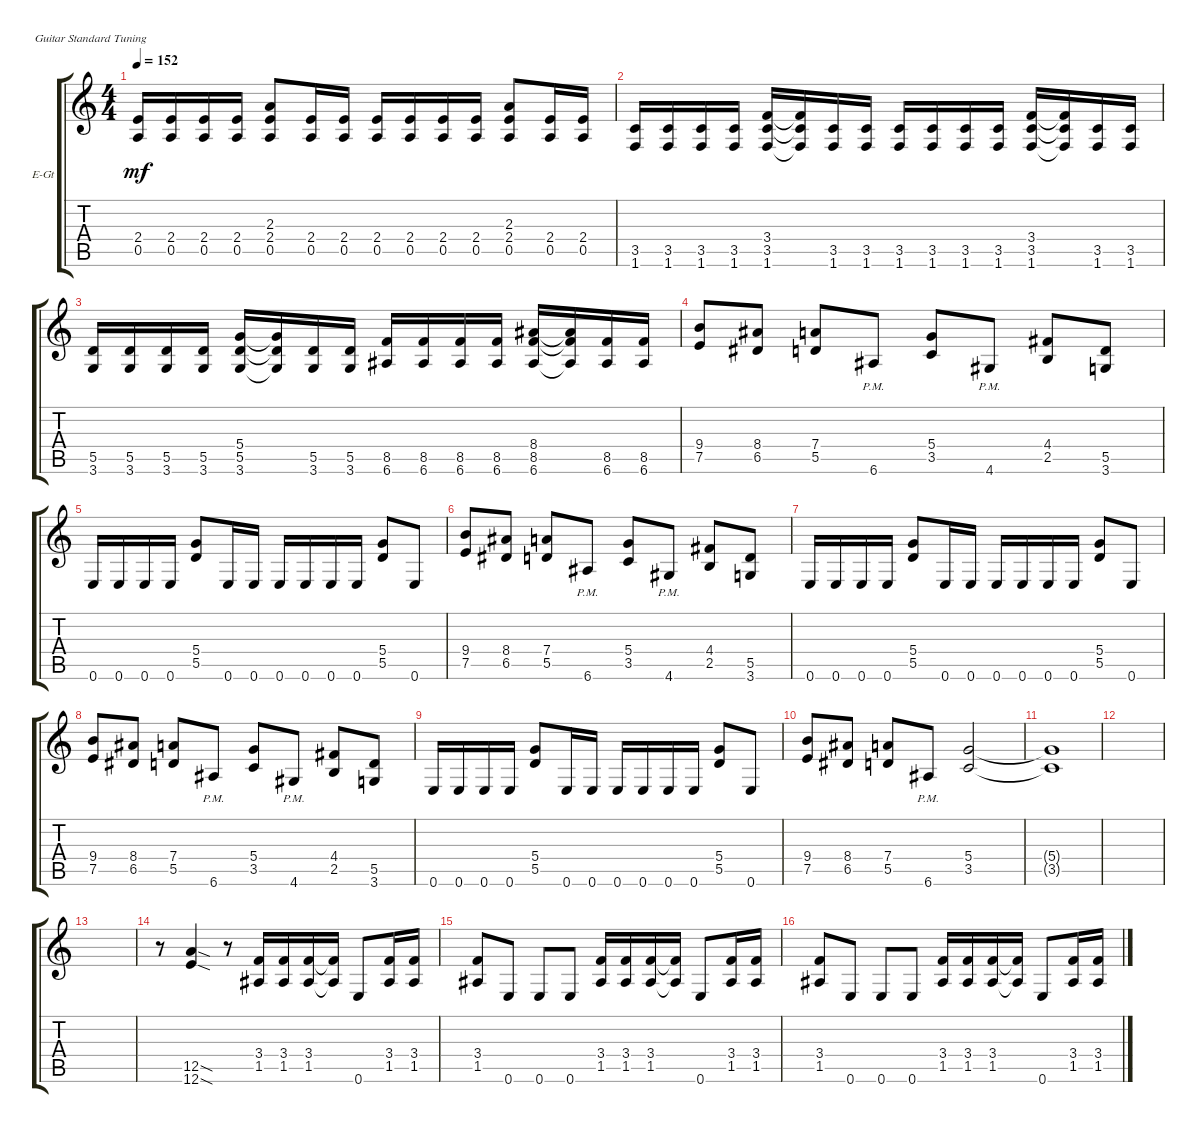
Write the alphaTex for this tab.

\defaultSystemsLayout 4
\bracketExtendMode groupsimilarinstruments
\firstSystemTrackNameOrientation horizontal
\otherSystemsTrackNameOrientation horizontal
\track ("Electric Guitar" "E-Gt") {instrument distortionguitar}
\staff {score tabs}
\tuning (E4 B3 G3 D3 A2 E2)
\ts (4 4)
\tempo 152
\clef g2
\ks c
(0.5 2.4).16{dy mf} (0.5 2.4).16 (0.5 2.4).16 (0.5 2.4).16 (0.5 2.4 2.3).8 (0.5 2.4).16 (0.5 2.4).16 (0.5 2.4).16 (0.5 2.4).16 (0.5 2.4).16 (0.5 2.4).16 (0.5 2.4 2.3).8 (0.5 2.4).16 (0.5 2.4).16 |
(1.6 3.5).16 (1.6 3.5).16 (1.6 3.5).16 (1.6 3.5).16 (1.6 3.5 3.4).16 (1.6{t} 3.4{t} 3.5{t}).16 (1.6 3.5).16 (1.6 3.5).16 (1.6 3.5).16 (1.6 3.5).16 (1.6 3.5).16 (1.6 3.5).16 (1.6 3.5 3.4).16 (1.6{t} 3.5{t} 3.4{t}).16 (1.6 3.5).16 (1.6 3.5).16 |
(3.6 5.5).16 (3.6 5.5).16 (3.6 5.5).16 (3.6 5.5).16 (3.6 5.5 5.4).16 (3.6{t} 5.5{t} 5.4{t}).16 (3.6 5.5).16 (3.6 5.5).16 (6.6 8.5).16 (6.6 8.5).16 (6.6 8.5).16 (6.6 8.5).16 (6.6 8.5 8.4).16 (6.6{t} 8.5{t} 8.4{t}).16 (6.6 8.5).16 (6.6 8.5).16 |
(7.5 9.4).8 (6.5 8.4).8 (5.5 7.4).8 6.6{pm}.8 (3.5 5.4).8 4.6{pm}.8 (2.5 4.4).8 (3.6 5.5).8 |
0.6.16 0.6.16 0.6.16 0.6.16 (5.5 5.4).8 0.6.16 0.6.16 0.6.16 0.6.16 0.6.16 0.6.16 (5.5 5.4).8 0.6.8 |
(7.5 9.4).8 (6.5 8.4).8 (5.5 7.4).8 6.6{pm}.8 (3.5 5.4).8 4.6{pm}.8 (2.5 4.4).8 (3.6 5.5).8 |
0.6.16 0.6.16 0.6.16 0.6.16 (5.5 5.4).8 0.6.16 0.6.16 0.6.16 0.6.16 0.6.16 0.6.16 (5.5 5.4).8 0.6.8 |
(7.5 9.4).8 (6.5 8.4).8 (5.5 7.4).8 6.6{pm}.8 (3.5 5.4).8 4.6{pm}.8 (2.5 4.4).8 (3.6 5.5).8 |
0.6.16 0.6.16 0.6.16 0.6.16 (5.5 5.4).8 0.6.16 0.6.16 0.6.16 0.6.16 0.6.16 0.6.16 (5.5 5.4).8 0.6.8 |
(7.5 9.4).8 (6.5 8.4).8 (5.5 7.4).8 6.6{pm}.8 (3.5 5.4).2 |
(3.5{t} 5.4{t}).1 |
|
|
r.8 (12.6{sod} 12.5{sod}).4 r.8 (1.5 3.4).16 (3.4 1.5).16 (3.4 1.5).16 (3.4{t} 1.5{t}).16 0.6.8 (1.5 3.4).16 (3.4 1.5).16 |
(1.5 3.4).8 0.6.8 0.6.8 0.6.8 (1.5 3.4).16 (3.4 1.5).16 (3.4 1.5).16 (3.4{t} 1.5{t}).16 0.6.8 (1.5 3.4).16 (3.4 1.5).16 |
(1.5 3.4).8 0.6.8 0.6.8 0.6.8 (1.5 3.4).16 (3.4 1.5).16 (3.4 1.5).16 (3.4{t} 1.5{t}).16 0.6.8 (1.5 3.4).16 (3.4 1.5).16
